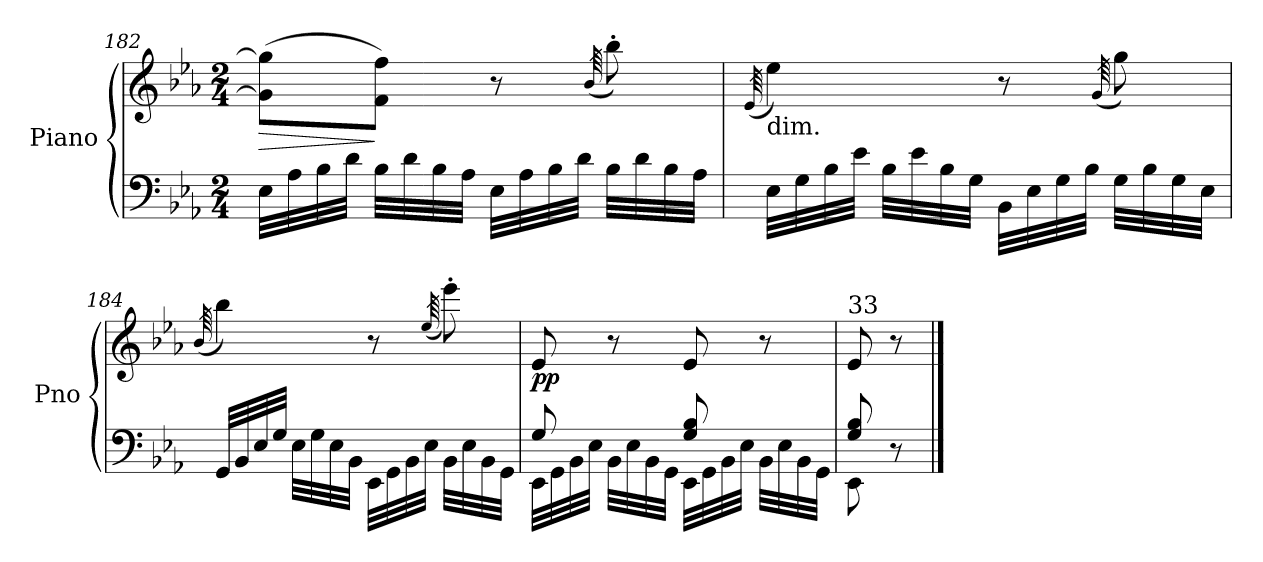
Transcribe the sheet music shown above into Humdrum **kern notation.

**kern	**kern	**dynam
*part1	*part1	*part1
*staff2	*staff1	*staff1/2
*I"Piano	*	*
*I'Pno	*	*
*clefF4	*clefG2	*
*k[b-e-a-]	*k[b-e-a-]	*
*E-:	*E-:	*
*M2/4	*M2/4	*
=182	=182	=182
!	!	!LO:HP:b
32E-\LLL	(8g\] 8gg\]L	>
32A-\	.	.
32B-\	.	.
32d\JJJ	.	.
32B-\LLL	8f\ 8ff\J)	]
32d\	.	.
32B-\	.	.
32A-\JJJ	.	.
32E-\LLL	8r	.
32A-\	.	.
32B-\	.	.
32d\JJJ	.	.
.	(64qb-/	.
32B-\LLL	8bb-'\)	.
32d\	.	.
32B-\	.	.
32A-\JJJ	.	.
=183	=183	=183
.	(64qe-/	.
!	!LO:TX:b:t=dim.	!
32E-\LLL	4ee-\)	.
32G\	.	.
32B-\	.	.
32e-\JJJ	.	.
32B-\LLL	.	.
32e-\	.	.
32B-\	.	.
32G\JJJ	.	.
32BB-\LLL	8r	.
32E-\	.	.
32G\	.	.
32B-\JJJ	.	.
.	(64qg/	.
32G\LLL	8gg\)	.
32B-\	.	.
32G\	.	.
32E-\JJJ	.	.
!!LO:LB:g=z
=184	=184	=184
.	(64qb-/	.
32GG/LLL	4bb-\)	.
32BB-/	.	.
32E-/	.	.
32G/JJJ	.	.
32E-\LLL	.	.
32G\	.	.
32E-\	.	.
32BB-\JJJ	.	.
32EE-\LLL	8r	.
32GG\	.	.
32BB-\	.	.
32E-\JJJ	.	.
.	(64qee-/	.
32BB-\LLL	8eee-'\)	.
32E-\	.	.
32BB-\	.	.
32GG\JJJ	.	.
=185	=185	=185
*^	*	*
!	!	!	!LO:DY:b
8G/	32EE-\LLL	8e-/	pp
.	32GG\	.	.
.	32BB-\	.	.
.	32E-\JJJ	.	.
8ryy	32BB-\LLL	8r	.
.	32E-\	.	.
.	32BB-\	.	.
.	32GG\JJJ	.	.
8G/ 8B-/	32EE-\LLL	8e-/	.
.	32GG\	.	.
.	32BB-\	.	.
.	32E-\JJJ	.	.
8ryy	32BB-\LLL	8r	.
.	32E-\	.	.
.	32BB-\	.	.
.	32GG\JJJ	.	.
!!LO:PB:g=z
=186	=186	=186	=186
!	!	!LO:TX:a:t=33	!
8G/ 8B-/	8EE-\	8e-/	.
8ryy	8r	8r	.
*v	*v	*	*
==	==	==
*-	*-	*-
